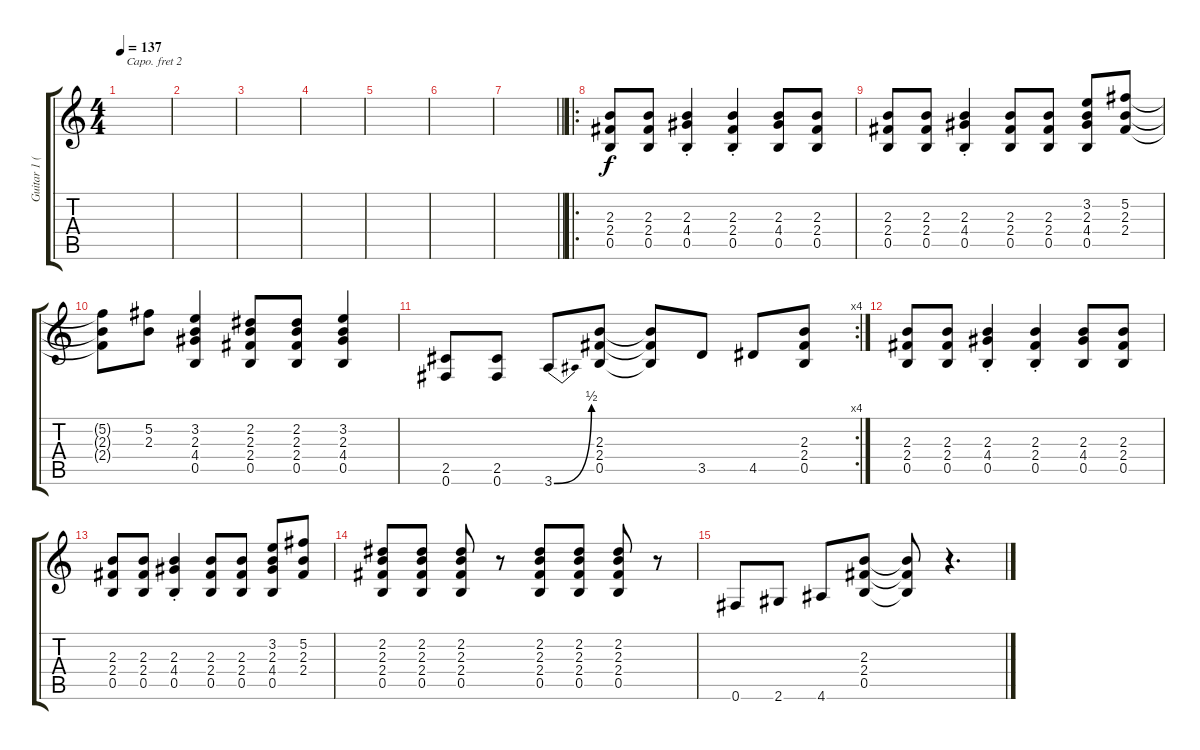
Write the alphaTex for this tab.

\track ("Guitar 1 (capo 2nd)" "Guitar 1 (") {instrument distortionguitar}
\staff {score tabs}
\capo 2
\tuning (E4 B3 G3 D3 A2 E2) {hide}
\ts (4 4)
\tempo 137
\clef g2
\ks c
|
|
|
|
|
|
\barLineRight lightlight
|
\ro
(2.3 2.4 0.5).8 (2.3 2.4 0.5).8 (2.3{st} 4.4{st} 0.5{st}).4 (2.3{st} 2.4{st} 0.5{st}).4 (2.3 4.4 0.5).8 (2.3 2.4 0.5).8 |
(2.3 2.4 0.5).8 (2.3 2.4 0.5).8 (2.3{st} 4.4{st} 0.5{st}).4 (2.3 2.4 0.5).8 (2.3 2.4 0.5).8 (3.2 2.3 4.4 0.5).8 (5.2 2.3 2.4).8 |
(5.2{t} 2.3{t} 2.4{t}).8 (5.2 2.3).8 (3.2 2.3 4.4 0.5).4 (2.2 2.3 2.4 0.5).8 (2.2 2.3 2.4 0.5).8 (3.2 2.3 4.4 0.5).4 |
\rc 4
(2.5 0.6).8 (2.5 0.6).8 3.6{be (bend 0 0 60 2)}.8 (2.3 2.4 0.5).8 (2.3{t} 2.4{t} 0.5{t}).8 3.5.8 4.5.8 (2.3 2.4 0.5).8 |
(2.3 2.4 0.5).8 (2.3 2.4 0.5).8 (2.3{st} 4.4{st} 0.5{st}).4 (2.3{st} 2.4{st} 0.5{st}).4 (2.3 4.4 0.5).8 (2.3 2.4 0.5).8 |
(2.3 2.4 0.5).8 (2.3 2.4 0.5).8 (2.3{st} 4.4{st} 0.5{st}).4 (2.3 2.4 0.5).8 (2.3 2.4 0.5).8 (3.2 2.3 4.4 0.5).8 (5.2 2.3 2.4).8 |
(2.2 2.3 2.4 0.5).8 (2.2 2.3 2.4 0.5).8 (2.2 2.3 2.4 0.5).8 r.8 (2.2 2.3 2.4 0.5).8 (2.2 2.3 2.4 0.5).8 (2.2 2.3 2.4 0.5).8 r.8 |
0.6.8 2.6.8 4.6.8 (2.3 2.4 0.5).8 (2.3{t} 2.4{t} 0.5{t}).8 r.4{d}
